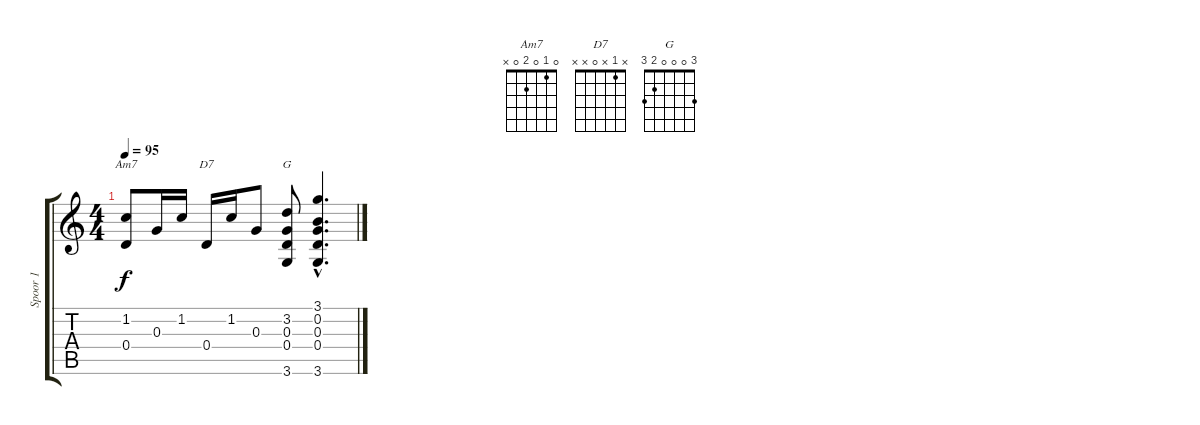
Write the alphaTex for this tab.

\track ("Spoor 1" "Spoor 1") {instrument acousticguitarnylon}
\staff {score tabs}
\tuning (E4 B3 G3 D3 A2 E2) {hide}
\chord ("Am7" 0 1 0 2 0 x)
\chord ("D7" x 1 x 0 x x)
\chord ("G" 3 0 0 0 2 3)
\ts (4 4)
\tempo 95
\clef g2
\ks c
(1.2 0.4).8{ch "Am7" dy f} 0.3.16 1.2.16 0.4.16{ch "D7"} 1.2.16 0.3.8 (3.2 0.3 0.4 3.6).8{ch "G"} (3.1{hac} 0.2{hac} 0.3{hac} 0.4{hac} 3.6{hac}).4{d}
